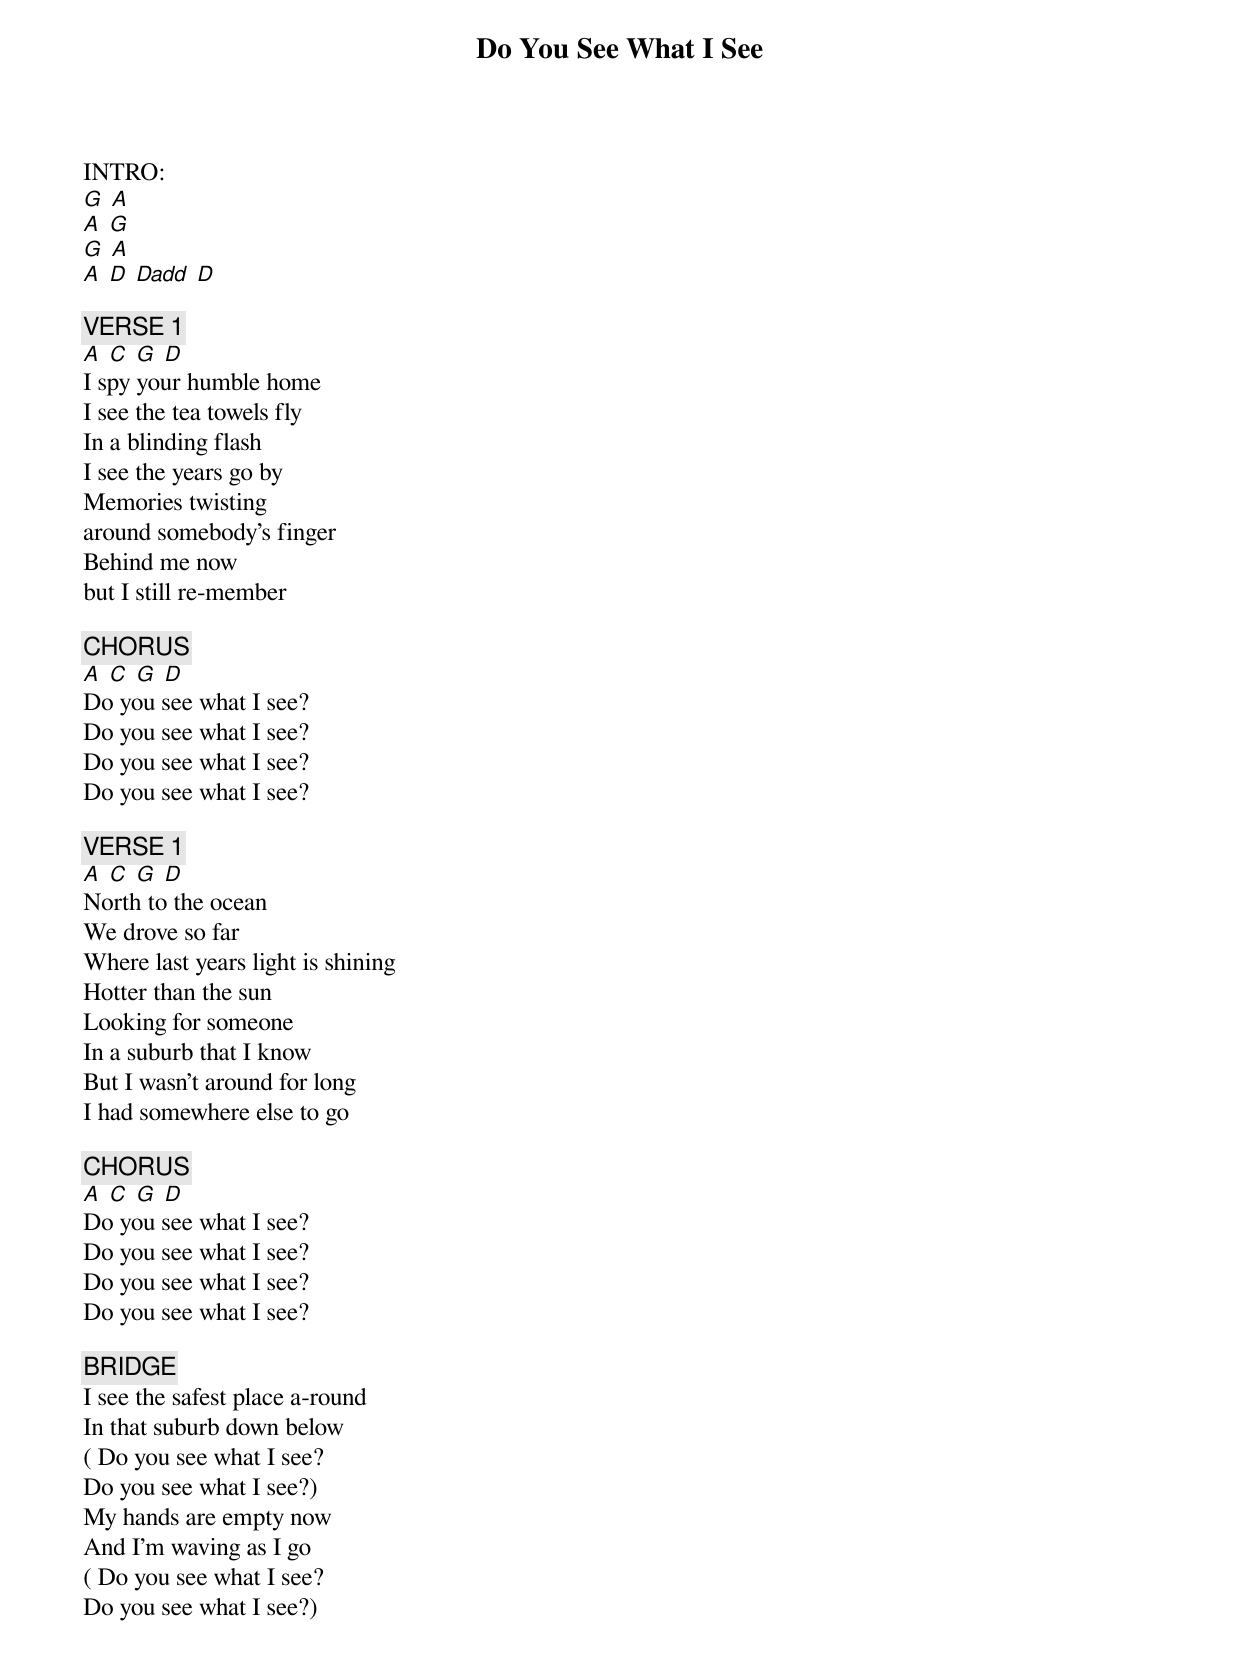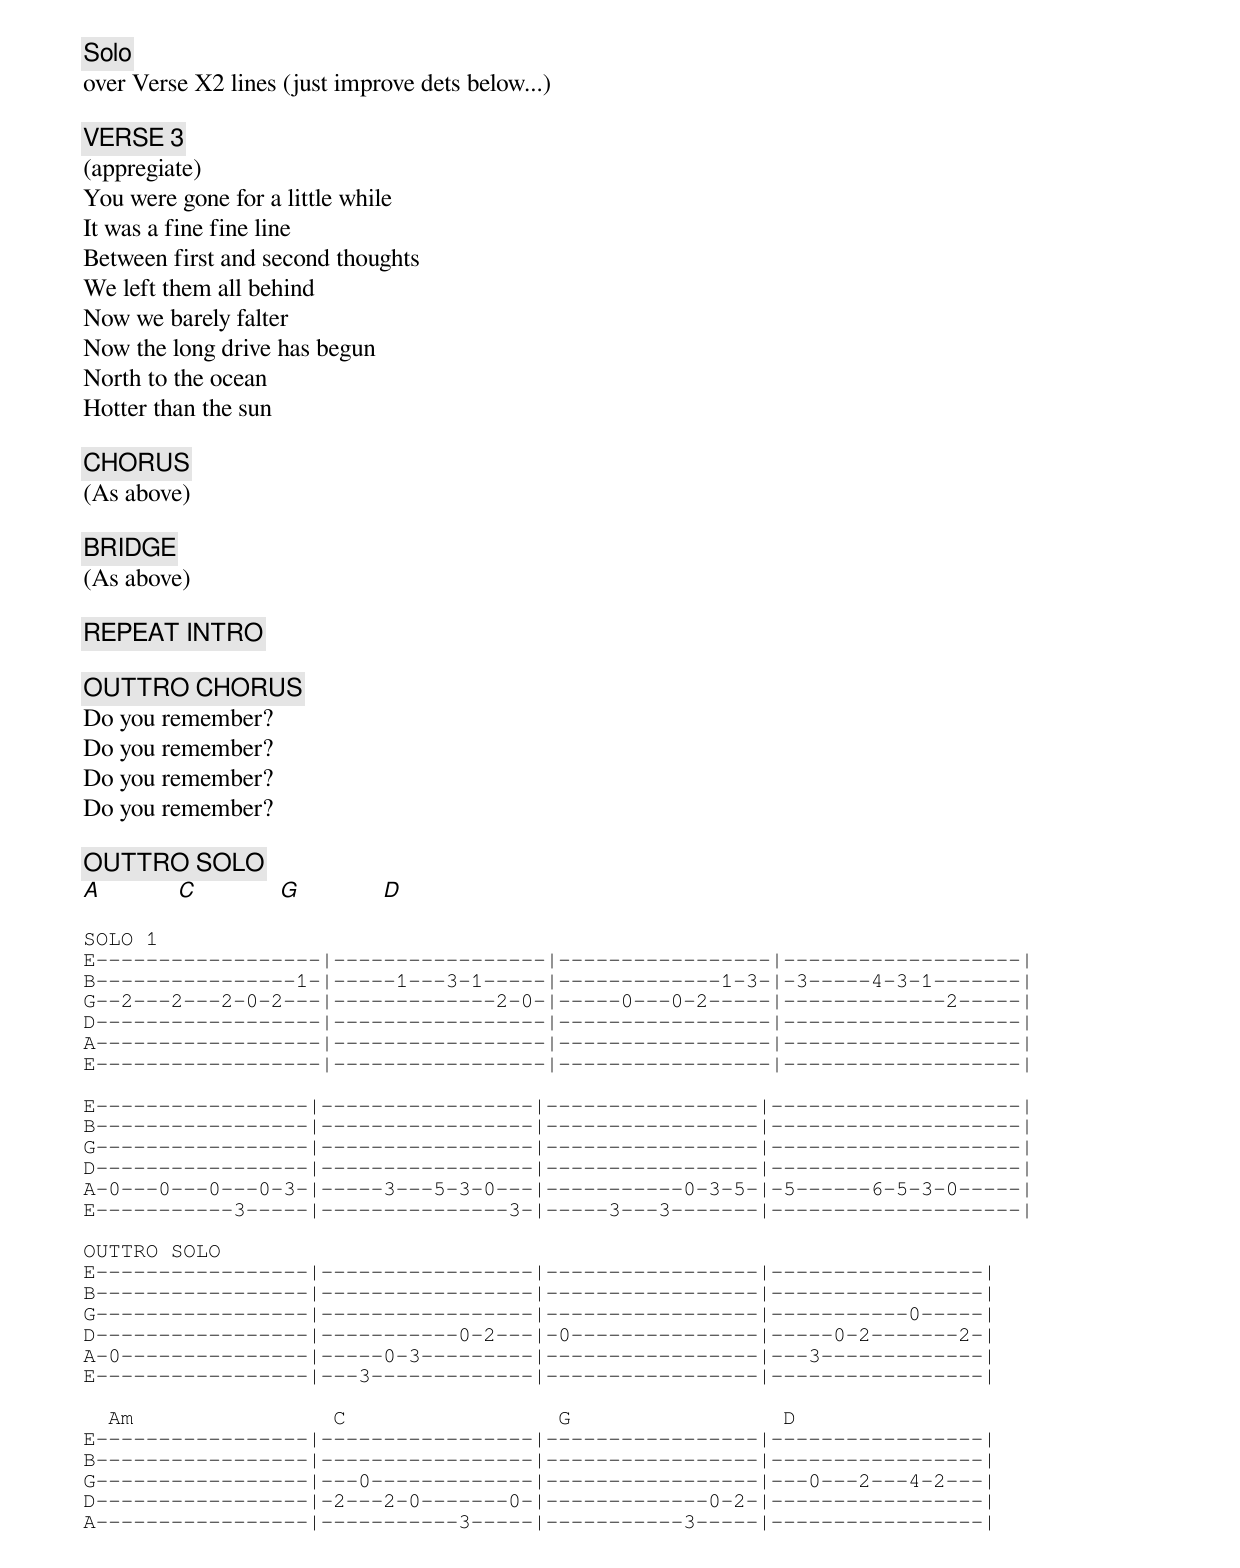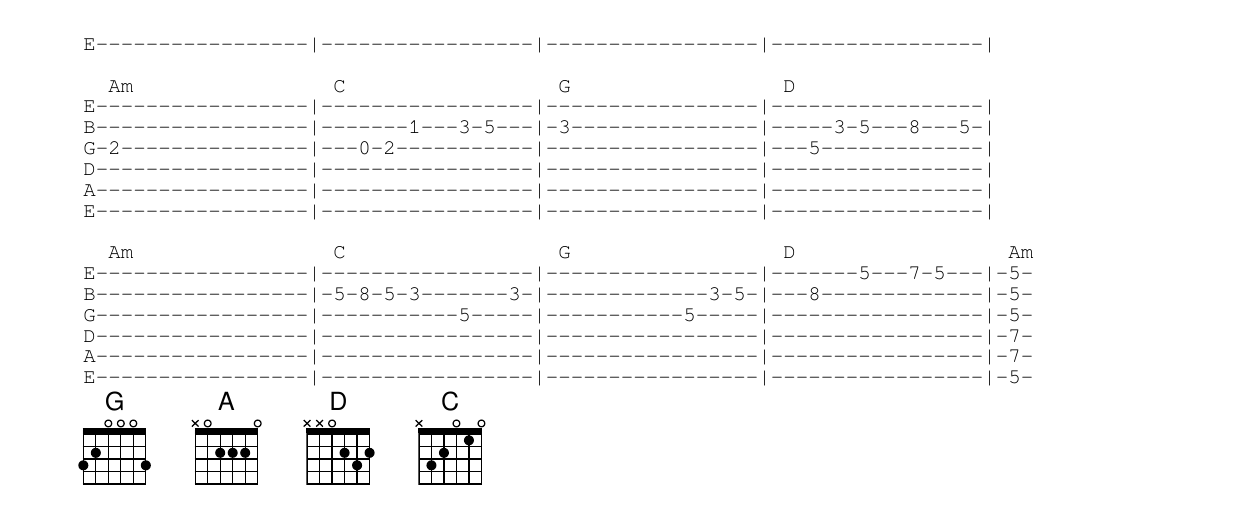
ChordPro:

{t: Do You See What I See}
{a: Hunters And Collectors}

INTRO:
[G] [A]
[A] [G]
[G] [A]
[A] [D] [Dadd] [D]

{c: VERSE 1}
[A] [C] [G] [D]
I spy your humble home
I see the tea towels fly
In a blinding flash
I see the years go by
Memories twisting
around somebody's finger
Behind me now
but I still re-member

{c: CHORUS}
[A] [C] [G] [D]
Do you see what I see?
Do you see what I see?
Do you see what I see?
Do you see what I see?

{c:VERSE 1}
[A] [C] [G] [D]
North to the ocean
We drove so far
Where last years light is shining
Hotter than the sun
Looking for someone
In a suburb that I know
But I wasn't around for long
I had somewhere else to go

{c: CHORUS}
[A] [C] [G] [D]
Do you see what I see?
Do you see what I see?
Do you see what I see?
Do you see what I see?

{c: BRIDGE}
I see the safest place a-round
In that suburb down below
( Do you see what I see?
Do you see what I see?)
My hands are empty now
And I'm waving as I go
( Do you see what I see?
Do you see what I see?)

{c: Solo}
over Verse X2 lines (just improve dets below...)

{c: VERSE 3}
(appregiate)
You were gone for a little while
It was a fine fine line
Between first and second thoughts
We left them all behind
Now we barely falter
Now the long drive has begun
North to the ocean
Hotter than the sun

{c: CHORUS}
(As above)

{c: BRIDGE}
(As above)

{c: REPEAT INTRO}

{c: OUTTRO CHORUS}
Do you remember?
Do you remember?
Do you remember?
Do you remember?

{c: OUTTRO SOLO}
[A]            [C]             [G]             [D]

{sot}
SOLO 1
E------------------|-----------------|-----------------|-------------------|
B----------------1-|-----1---3-1-----|-------------1-3-|-3-----4-3-1-------|
G--2---2---2-0-2---|-------------2-0-|-----0---0-2-----|-------------2-----|
D------------------|-----------------|-----------------|-------------------|
A------------------|-----------------|-----------------|-------------------|
E------------------|-----------------|-----------------|-------------------|

E-----------------|-----------------|-----------------|--------------------|
B-----------------|-----------------|-----------------|--------------------|
G-----------------|-----------------|-----------------|--------------------|
D-----------------|-----------------|-----------------|--------------------|
A-0---0---0---0-3-|-----3---5-3-0---|-----------0-3-5-|-5------6-5-3-0-----|
E-----------3-----|---------------3-|-----3---3-------|--------------------|

OUTTRO SOLO
E-----------------|-----------------|-----------------|-----------------|
B-----------------|-----------------|-----------------|-----------------|
G-----------------|-----------------|-----------------|-----------0-----|
D-----------------|-----------0-2---|-0---------------|-----0-2-------2-|
A-0---------------|-----0-3---------|-----------------|---3-------------|
E-----------------|---3-------------|-----------------|-----------------|

  Am                C                 G                 D
E-----------------|-----------------|-----------------|-----------------|
B-----------------|-----------------|-----------------|-----------------|
G-----------------|---0-------------|-----------------|---0---2---4-2---|
D-----------------|-2---2-0-------0-|-------------0-2-|-----------------|
A-----------------|-----------3-----|-----------3-----|-----------------|
E-----------------|-----------------|-----------------|-----------------|

  Am                C                 G                 D
E-----------------|-----------------|-----------------|-----------------|
B-----------------|-------1---3-5---|-3---------------|-----3-5---8---5-|
G-2---------------|---0-2-----------|-----------------|---5-------------|
D-----------------|-----------------|-----------------|-----------------|
A-----------------|-----------------|-----------------|-----------------|
E-----------------|-----------------|-----------------|-----------------|

  Am                C                 G                 D                 Am
E-----------------|-----------------|-----------------|-------5---7-5---|-5-
B-----------------|-5-8-5-3-------3-|-------------3-5-|---8-------------|-5-
G-----------------|-----------5-----|-----------5-----|-----------------|-5-
D-----------------|-----------------|-----------------|-----------------|-7-
A-----------------|-----------------|-----------------|-----------------|-7-
E-----------------|-----------------|-----------------|-----------------|-5-
{eot}
